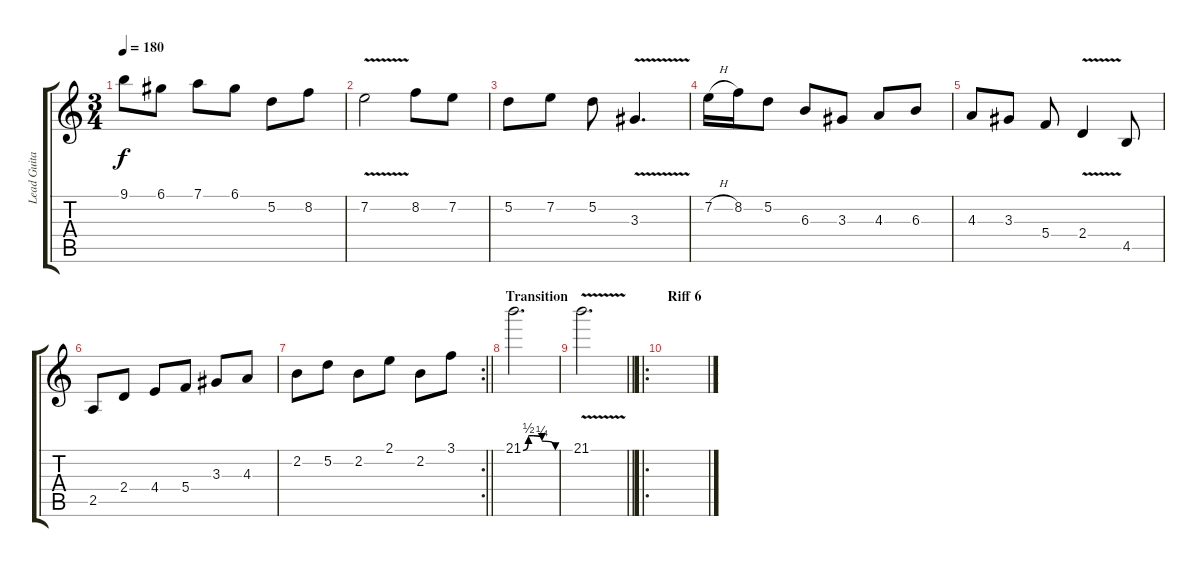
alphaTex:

\track ("Lead Guitar" "Lead Guita") {instrument distortionguitar}
\staff {score tabs}
\tuning (D4 A3 F3 C3 G2 D2) {hide}
\ts (3 4)
\tempo 180
\clef g2
\ks c
9.1{t}.8{dy f} 6.1.8 7.1.8 6.1.8 5.2.8 8.2.8 |
7.2{v}.2 8.2.8 7.2.8 |
5.2.8 7.2.8 5.2.8 3.3{v}.4{d} |
7.2{h}.16 8.2.16 5.2.8 6.3.8 3.3.8 4.3.8 6.3.8 |
4.3.8 3.3.8 5.4.8 2.4{v}.4 4.5.8 |
2.5.8 2.4.8 4.4.8 5.4.8 3.3.8 4.3.8 |
\rc 2
\barLineRight lightlight
2.2.8 5.2.8 2.2.8 2.1.8 2.2.8 3.1.8 |
\section ("" "Transition")
21.1{be (custom 0 0 10 2 20 2 35 1 60 0)}.2{d} |
\barLineRight lightlight
21.1{v}.2{d} |
\ro
\section ("" "Riff 6")
